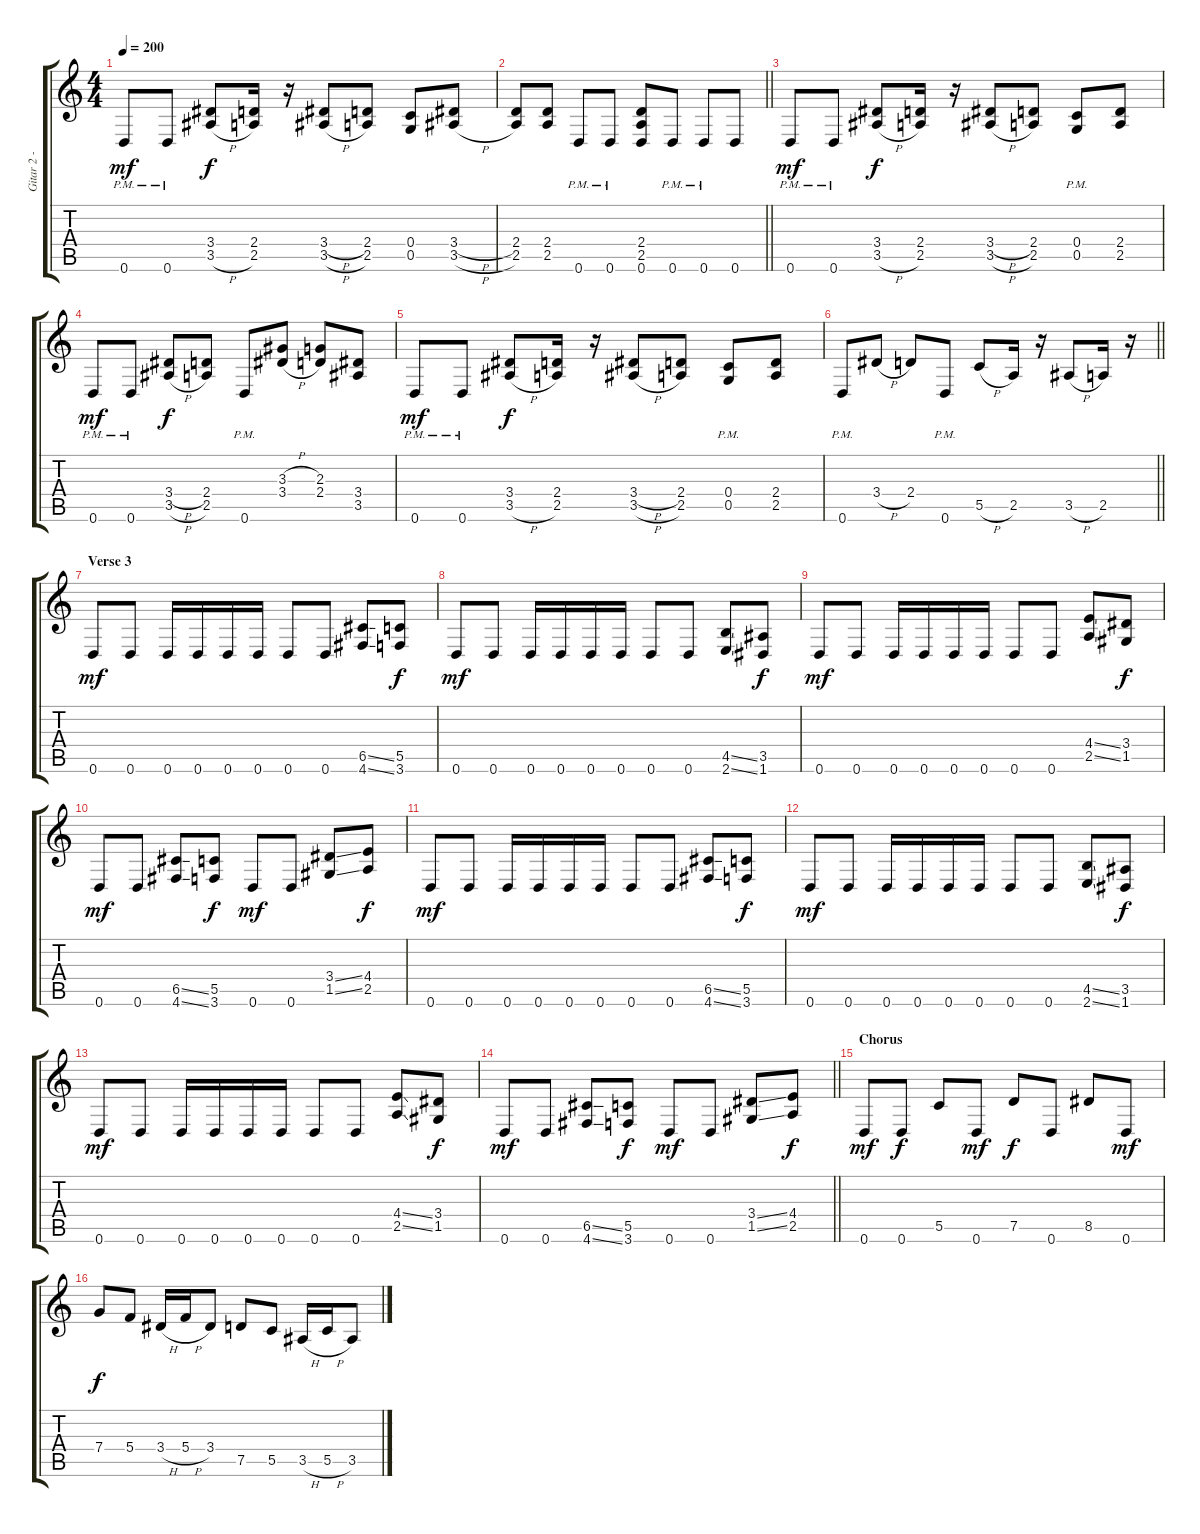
\track ("Gitar 2 - Taner" "Gitar 2 - ") {instrument distortionguitar}
\staff {score tabs}
\tuning (D4 A3 F3 C3 G2 D2) {hide}
\ts (4 4)
\tempo 200
\clef g2
\ks c
0.6{pm}.8{dy mf} 0.6{pm}.8 (3.4 3.5{h}).8{dy f} (2.4 2.5).16 r.16 (3.4{h} 3.5{h}).8 (2.4 2.5).8 (0.4 0.5).8 (3.4{h} 3.5{h}).8 |
\barLineRight lightlight
(2.4 2.5).8 (2.4 2.5).8 0.6{pm}.8 0.6{pm}.8 (2.4 2.5 0.6).8 0.6{pm}.8 0.6{pm}.8 0.6.8 |
0.6{pm}.8{dy mf} 0.6{pm}.8 (3.4 3.5{h}).8{dy f} (2.4 2.5).16 r.16 (3.4{h} 3.5{h}).8 (2.4 2.5).8 (0.4{pm} 0.5{pm}).8 (2.4 2.5).8 |
0.6{pm}.8{dy mf} 0.6{pm}.8 (3.4{h} 3.5{h}).8{dy f} (2.4 2.5).8 0.6{pm}.8 (3.3{h} 3.4{h}).8 (2.3 2.4).8 (3.4 3.5).8 |
0.6{pm}.8{dy mf} 0.6{pm}.8 (3.4 3.5{h}).8{dy f} (2.4 2.5).16 r.16 (3.4{h} 3.5{h}).8 (2.4 2.5).8 (0.4{pm} 0.5{pm}).8 (2.4 2.5).8 |
\barLineRight lightlight
0.6{pm}.8 3.4{h}.8 2.4.8 0.6{pm}.8 5.5{h}.8 2.5.16 r.16 3.5{h}.8 2.5.16 r.16 |
\section ("" "Verse 3")
0.6.8{dy mf} 0.6.8 0.6.16 0.6.16 0.6.16 0.6.16 0.6.8 0.6.8 (6.5{ss} 4.6{ss}).8 (5.5 3.6).8{dy f} |
0.6.8{dy mf} 0.6.8 0.6.16 0.6.16 0.6.16 0.6.16 0.6.8 0.6.8 (4.5{ss} 2.6{ss}).8 (3.5 1.6).8{dy f} |
0.6.8{dy mf} 0.6.8 0.6.16 0.6.16 0.6.16 0.6.16 0.6.8 0.6.8 (4.4{ss} 2.5{ss}).8 (3.4 1.5).8{dy f} |
0.6.8{dy mf} 0.6.8 (6.5{ss} 4.6{ss}).8 (5.5 3.6).8{dy f} 0.6.8{dy mf} 0.6.8 (3.4{ss} 1.5{ss}).8 (4.4 2.5).8{dy f} |
0.6.8{dy mf} 0.6.8 0.6.16 0.6.16 0.6.16 0.6.16 0.6.8 0.6.8 (6.5{ss} 4.6{ss}).8 (5.5 3.6).8{dy f} |
0.6.8{dy mf} 0.6.8 0.6.16 0.6.16 0.6.16 0.6.16 0.6.8 0.6.8 (4.5{ss} 2.6{ss}).8 (3.5 1.6).8{dy f} |
0.6.8{dy mf} 0.6.8 0.6.16 0.6.16 0.6.16 0.6.16 0.6.8 0.6.8 (4.4{ss} 2.5{ss}).8 (3.4 1.5).8{dy f} |
\barLineRight lightlight
0.6.8{dy mf} 0.6.8 (6.5{ss} 4.6{ss}).8 (5.5 3.6).8{dy f} 0.6.8{dy mf} 0.6.8 (3.4{ss} 1.5{ss}).8 (4.4 2.5).8{dy f} |
\section ("" "Chorus")
0.6.8{dy mf} 0.6.8{dy f} 5.5.8 0.6.8{dy mf} 7.5.8{dy f} 0.6.8 8.5.8 0.6.8{dy mf} |
7.4.8{dy f} 5.4.8 3.4{h}.16 5.4{h}.16 3.4.8 7.5.8 5.5.8 3.5{h}.16 5.5{h}.16 3.5.8
